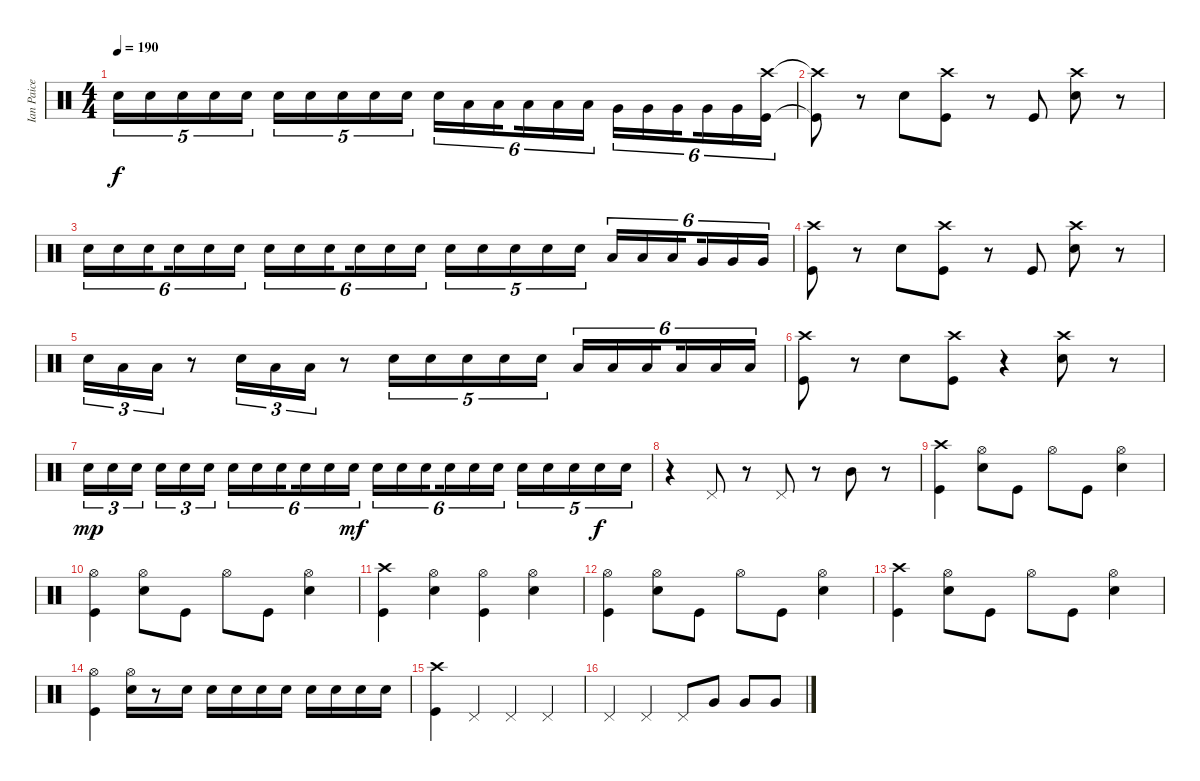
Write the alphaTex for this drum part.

\track ("Ian Paice" "Ian Paice") {instrument percussion}
\staff {score}
\articulation defaults
\ts (4 4)
\tempo 190
\clef neutral
\ks c "Snare (hit) 2".16{tu (5 4) dy f} "Snare (hit) 2".16{tu (5 4)} "Snare (hit) 2".16{tu (5 4)} "Snare (hit) 2".16{tu (5 4)} "Snare (hit) 2".16{tu (5 4)} "Snare (hit) 2".16{tu (5 4)} "Snare (hit) 2".16{tu (5 4)} "Snare (hit) 2".16{tu (5 4)} "Snare (hit) 2".16{tu (5 4)} "Snare (hit) 2".16{tu (5 4)} "Snare (hit) 2".16{tu (6 4)} "Low Tom (hit)".16{tu (6 4)} "Low Tom (hit)".16{tu (6 4) beam splitsecondary} "Low Tom (hit)".16{tu (6 4)} "Low Tom (hit)".16{tu (6 4)} "Low Tom (hit)".16{tu (6 4)} "Very Low Tom (hit)".16{tu (6 4)} "Very Low Tom (hit)".16{tu (6 4)} "Very Low Tom (hit)".16{tu (6 4) beam splitsecondary} "Very Low Tom (hit)".16{tu (6 4)} "Very Low Tom (hit)".16{tu (6 4)}
("Crash high (hit)" "Kick (hit)").16{tu (6 4)} |
("Crash high (hit)"{t} "Kick (hit)"{t}).8 r.8 "Snare (hit) 2".8 ("Crash high (hit)" "Kick (hit)").8 r.8 "Kick (hit)".8 ("Crash high (hit)" "Snare (hit) 2").8 r.8 |
"Snare (hit) 2".16{tu (6 4)} "Snare (hit) 2".16{tu (6 4)} "Snare (hit) 2".16{tu (6 4) beam splitsecondary} "Snare (hit) 2".16{tu (6 4)} "Snare (hit) 2".16{tu (6 4)} "Snare (hit) 2".16{tu (6 4)} "Snare (hit) 2".16{tu (6 4)} "Snare (hit) 2".16{tu (6 4)} "Snare (hit) 2".16{tu (6 4) beam splitsecondary} "Snare (hit) 2".16{tu (6 4)} "Snare (hit) 2".16{tu (6 4)} "Snare (hit) 2".16{tu (6 4)} "Snare (hit) 2".16{tu (5 4)} "Snare (hit) 2".16{tu (5 4)} "Snare (hit) 2".16{tu (5 4)} "Snare (hit) 2".16{tu (5 4)} "Snare (hit) 2".16{tu (5 4)} "Low Tom (hit)".16{tu (6 4)} "Low Tom (hit)".16{tu (6 4)} "Low Tom (hit)".16{tu (6 4) beam splitsecondary} "Very Low Tom (hit)".16{tu (6 4)} "Very Low Tom (hit)".16{tu (6 4)} "Very Low Tom (hit)".16{tu (6 4)} |
("Crash high (hit)" "Kick (hit)").8 r.8 "Snare (hit) 2".8 ("Kick (hit)" "Crash high (hit)").8 r.8 "Kick (hit)".8 ("Snare (hit) 2" "Crash high (hit)").8 r.8 |
"Snare (hit) 2".16{tu (3 2)} "Low Tom (hit)".16{tu (3 2)} "Low Tom (hit)".16{tu (3 2)} r.8 "Snare (hit) 2".16{tu (3 2)} "Low Tom (hit)".16{tu (3 2)} "Low Tom (hit)".16{tu (3 2)} r.8 "Snare (hit) 2".16{tu (5 4)} "Snare (hit) 2".16{tu (5 4)} "Snare (hit) 2".16{tu (5 4)} "Snare (hit) 2".16{tu (5 4)} "Snare (hit) 2".16{tu (5 4)} "Low Tom (hit)".16{tu (6 4)} "Low Tom (hit)".16{tu (6 4)} "Low Tom (hit)".16{tu (6 4) beam splitsecondary} "Low Tom (hit)".16{tu (6 4)} "Low Tom (hit)".16{tu (6 4)} "Low Tom (hit)".16{tu (6 4)} |
("Kick (hit)" "Crash high (hit)").8 r.8 "Snare (hit) 2".8 ("Kick (hit)" "Crash high (hit)").8 r.4 ("Snare (hit) 2" "Crash high (hit)").8 r.8 |
"Snare (hit) 2".16{tu (3 2) dy mp} "Snare (hit) 2".16{tu (3 2)} "Snare (hit) 2".16{tu (3 2) beam splitsecondary} "Snare (hit) 2".16{tu (3 2)} "Snare (hit) 2".16{tu (3 2)} "Snare (hit) 2".16{tu (3 2)} "Snare (hit) 2".16{tu (6 4)} "Snare (hit) 2".16{tu (6 4)} "Snare (hit) 2".16{tu (6 4) beam splitsecondary} "Snare (hit) 2".16{tu (6 4)} "Snare (hit) 2".16{tu (6 4)} "Snare (hit) 2".16{tu (6 4) dy mf} "Snare (hit) 2".16{tu (6 4)} "Snare (hit) 2".16{tu (6 4)} "Snare (hit) 2".16{tu (6 4) beam splitsecondary} "Snare (hit) 2".16{tu (6 4)} "Snare (hit) 2".16{tu (6 4)} "Snare (hit) 2".16{tu (6 4)} "Snare (hit) 2".16{tu (5 4)} "Snare (hit) 2".16{tu (5 4)} "Snare (hit) 2".16{tu (5 4)} "Snare (hit) 2".16{tu (5 4) dy f} "Snare (hit) 2".16{tu (5 4)} |
r.4 "Pedal Hi-Hat (hit)".8 r.8 "Pedal Hi-Hat (hit)".8 r.8 "Mid Tom (hit)".8 r.8 |
("Crash high (hit)" "Kick (hit)").4 ("Hi-Hat (open)" "Snare (hit) 2").8 "Kick (hit)".8 "Hi-Hat (open)".8 "Kick (hit)".8 ("Snare (hit) 2" "Hi-Hat (open)").4 |
("Kick (hit)" "Hi-Hat (open)").4 ("Snare (hit) 2" "Hi-Hat (open)").8 "Kick (hit)".8 "Hi-Hat (open)".8 "Kick (hit)".8 ("Hi-Hat (open)" "Snare (hit) 2").4 |
("Crash high (hit)" "Kick (hit)").4 ("Hi-Hat (open)" "Snare (hit) 2").4 ("Hi-Hat (open)" "Kick (hit)").4 ("Hi-Hat (open)" "Snare (hit) 2").4 |
("Hi-Hat (open)" "Kick (hit)").4 ("Snare (hit) 2" "Hi-Hat (open)").8 "Kick (hit)".8 "Hi-Hat (open)".8 "Kick (hit)".8 ("Snare (hit) 2" "Hi-Hat (open)").4 |
("Crash high (hit)" "Kick (hit)").4 ("Hi-Hat (open)" "Snare (hit) 2").8 "Kick (hit)".8 "Hi-Hat (open)".8 "Kick (hit)".8 ("Hi-Hat (open)" "Snare (hit) 2").4 |
("Hi-Hat (open)" "Kick (hit)").4 ("Hi-Hat (open)" "Snare (hit) 2").16 r.8 "Snare (hit) 2".16 "Snare (hit) 2".16 "Snare (hit) 2".16 "Snare (hit) 2".16 "Snare (hit) 2".16 "Snare (hit) 2".16 "Snare (hit) 2".16 "Snare (hit) 2".16 "Snare (hit) 2".16 |
("Crash high (hit)" "Kick (hit)").4 "Pedal Hi-Hat (hit)".4 "Pedal Hi-Hat (hit)".4 "Pedal Hi-Hat (hit)".4 |
"Pedal Hi-Hat (hit)".4 "Pedal Hi-Hat (hit)".4 "Pedal Hi-Hat (hit)".8 "Very Low Tom (hit)".8 "Very Low Tom (hit)".8 "Very Low Tom (hit)".8
